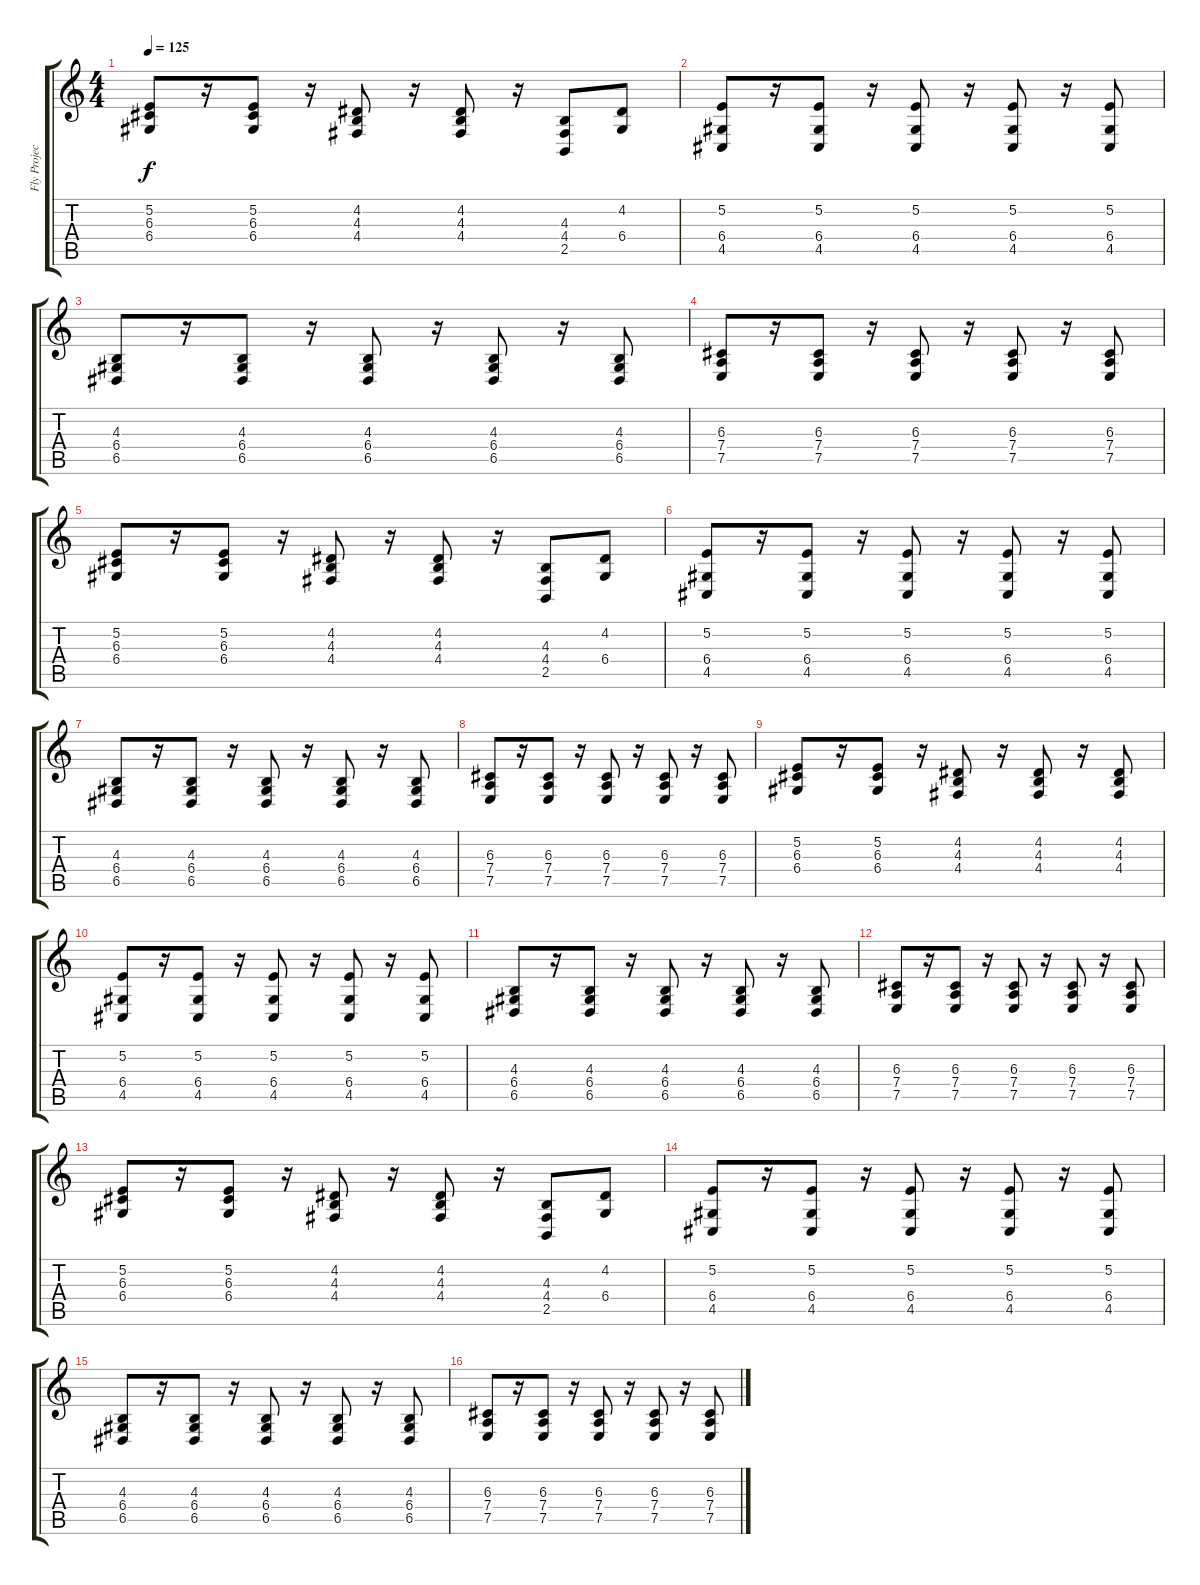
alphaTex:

\track ("Fly Project" "Fly Projec") {instrument tenorsax}
\staff {score tabs}
\tuning (E4 B3 G3 D3 A2 E2) {hide}
\ts (4 4)
\tempo 125
\clef g2
\ks c
(5.2 6.3 6.4).8{dy f} r.16 (5.2 6.3 6.4).8 r.16 (4.2 4.3 4.4).8 r.16 (4.2 4.3 4.4).8 r.16 (4.3 4.4 2.5).8 (4.2 6.4).8 |
(5.2 6.4 4.5).8 r.16 (5.2 6.4 4.5).8 r.16 (5.2 6.4 4.5).8 r.16 (5.2 6.4 4.5).8 r.16 (5.2 6.4 4.5).8 |
(4.3 6.4 6.5).8 r.16 (4.3 6.4 6.5).8 r.16 (4.3 6.4 6.5).8 r.16 (4.3 6.4 6.5).8 r.16 (4.3 6.4 6.5).8 |
(6.3 7.4 7.5).8 r.16 (6.3 7.4 7.5).8 r.16 (6.3 7.4 7.5).8 r.16 (6.3 7.4 7.5).8 r.16 (6.3 7.4 7.5).8 |
(5.2 6.3 6.4).8 r.16 (5.2 6.3 6.4).8 r.16 (4.2 4.3 4.4).8 r.16 (4.2 4.3 4.4).8 r.16 (4.3 4.4 2.5).8 (4.2 6.4).8 |
(5.2 6.4 4.5).8 r.16 (5.2 6.4 4.5).8 r.16 (5.2 6.4 4.5).8 r.16 (5.2 6.4 4.5).8 r.16 (5.2 6.4 4.5).8 |
(4.3 6.4 6.5).8 r.16 (4.3 6.4 6.5).8 r.16 (4.3 6.4 6.5).8 r.16 (4.3 6.4 6.5).8 r.16 (4.3 6.4 6.5).8 |
(6.3 7.4 7.5).8 r.16 (6.3 7.4 7.5).8 r.16 (6.3 7.4 7.5).8 r.16 (6.3 7.4 7.5).8 r.16 (6.3 7.4 7.5).8 |
(5.2 6.3 6.4).8 r.16 (5.2 6.3 6.4).8 r.16 (4.2 4.3 4.4).8 r.16 (4.2 4.3 4.4).8 r.16 (4.2 4.3 4.4).8 |
(5.2 6.4 4.5).8 r.16 (5.2 6.4 4.5).8 r.16 (5.2 6.4 4.5).8 r.16 (5.2 6.4 4.5).8 r.16 (5.2 6.4 4.5).8 |
(4.3 6.4 6.5).8 r.16 (4.3 6.4 6.5).8 r.16 (4.3 6.4 6.5).8 r.16 (4.3 6.4 6.5).8 r.16 (4.3 6.4 6.5).8 |
(6.3 7.4 7.5).8 r.16 (6.3 7.4 7.5).8 r.16 (6.3 7.4 7.5).8 r.16 (6.3 7.4 7.5).8 r.16 (6.3 7.4 7.5).8 |
(5.2 6.3 6.4).8 r.16 (5.2 6.3 6.4).8 r.16 (4.2 4.3 4.4).8 r.16 (4.2 4.3 4.4).8 r.16 (4.3 4.4 2.5).8 (4.2 6.4).8 |
(5.2 6.4 4.5).8 r.16 (5.2 6.4 4.5).8 r.16 (5.2 6.4 4.5).8 r.16 (5.2 6.4 4.5).8 r.16 (5.2 6.4 4.5).8 |
(4.3 6.4 6.5).8 r.16 (4.3 6.4 6.5).8 r.16 (4.3 6.4 6.5).8 r.16 (4.3 6.4 6.5).8 r.16 (4.3 6.4 6.5).8 |
(6.3 7.4 7.5).8 r.16 (6.3 7.4 7.5).8 r.16 (6.3 7.4 7.5).8 r.16 (6.3 7.4 7.5).8 r.16 (6.3 7.4 7.5).8
